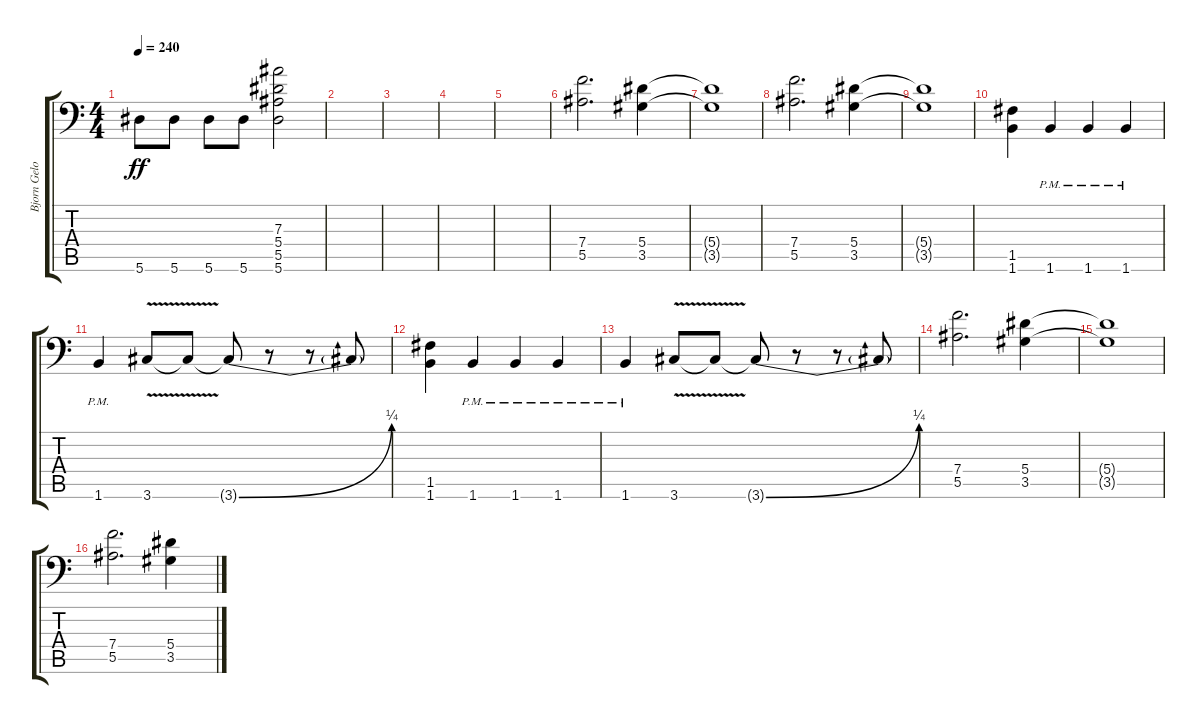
\track ("Bjorn Gelotte" "Bjorn Gelo") {instrument distortionguitar}
\staff {score tabs}
\tuning (C4 G3 Eb3 Bb2 F2 Bb1) {hide}
\ts (4 4)
\tempo 240
\clef f4
\ks c
5.6.8{dy ff} 5.6.8 5.6.8 5.6.8 (7.3 5.4 5.5 5.6).2 |
|
|
|
|
(7.4 5.5).2{d} (5.4 3.5).4 |
(5.4{t} 3.5{t}).1 |
(7.4 5.5).2{d} (5.4 3.5).4 |
(5.4{t} 3.5{t}).1 |
(1.5 1.6).4 1.6{pm}.4 1.6{pm}.4 1.6{pm}.4 |
1.6{pm}.4 3.6{v}.8 3.6{t}.8 3.6{be (bend 0 0 60 1) t}.8 r.8 r.8 3.6{t}.8 |
(1.5 1.6).4 1.6{pm}.4 1.6{pm}.4 1.6{pm}.4 |
1.6{pm}.4 3.6{v}.8 3.6{t}.8 3.6{be (bend 0 0 60 1) t}.8 r.8 r.8 3.6{t}.8 |
(7.4 5.5).2{d} (5.4 3.5).4 |
(5.4{t} 3.5{t}).1 |
(7.4 5.5).2{d} (5.4 3.5).4
